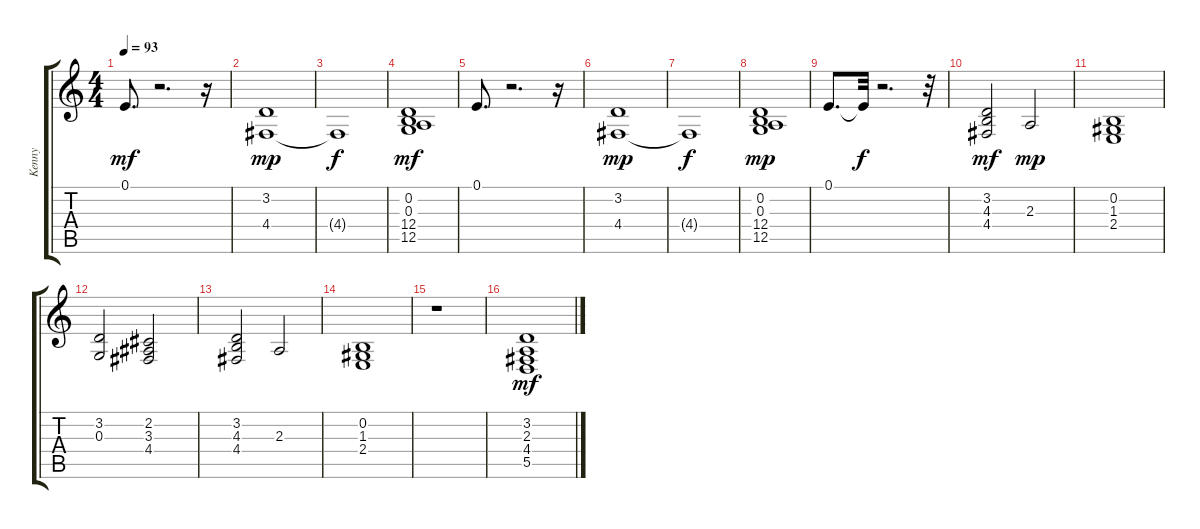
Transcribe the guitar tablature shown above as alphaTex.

\track ("Kenny" "Kenny") {instrument pad2warm}
\staff {score tabs}
\tuning (E4 B3 G3 D3 A2 E2) {hide}
\ts (4 4)
\tempo 93
\clef g2
\ks c
0.1.8{d dy mf} r.2{d} r.16 |
(3.2 4.4).1{dy mp} |
4.4{t}.1{dy f} |
(0.2 0.3 12.4 12.5).1{dy mf} |
0.1.8{d} r.2{d} r.16 |
(3.2 4.4).1{dy mp} |
4.4{t}.1{dy f} |
(0.2 0.3 12.4 12.5).1{dy mp} |
0.1.8{d} 0.1{t}.32{dy f} r.2{d} r.32 |
(3.2 4.3 4.4).2{dy mf} 2.3.2{dy mp} |
(0.2 1.3 2.4).1 |
(3.2 0.3).2 (2.2 3.3 4.4).2 |
(3.2 4.3 4.4).2 2.3.2 |
(0.2 1.3 2.4).1 |
r.1 |
(3.2 2.3 4.4 5.5).1{dy mf}
